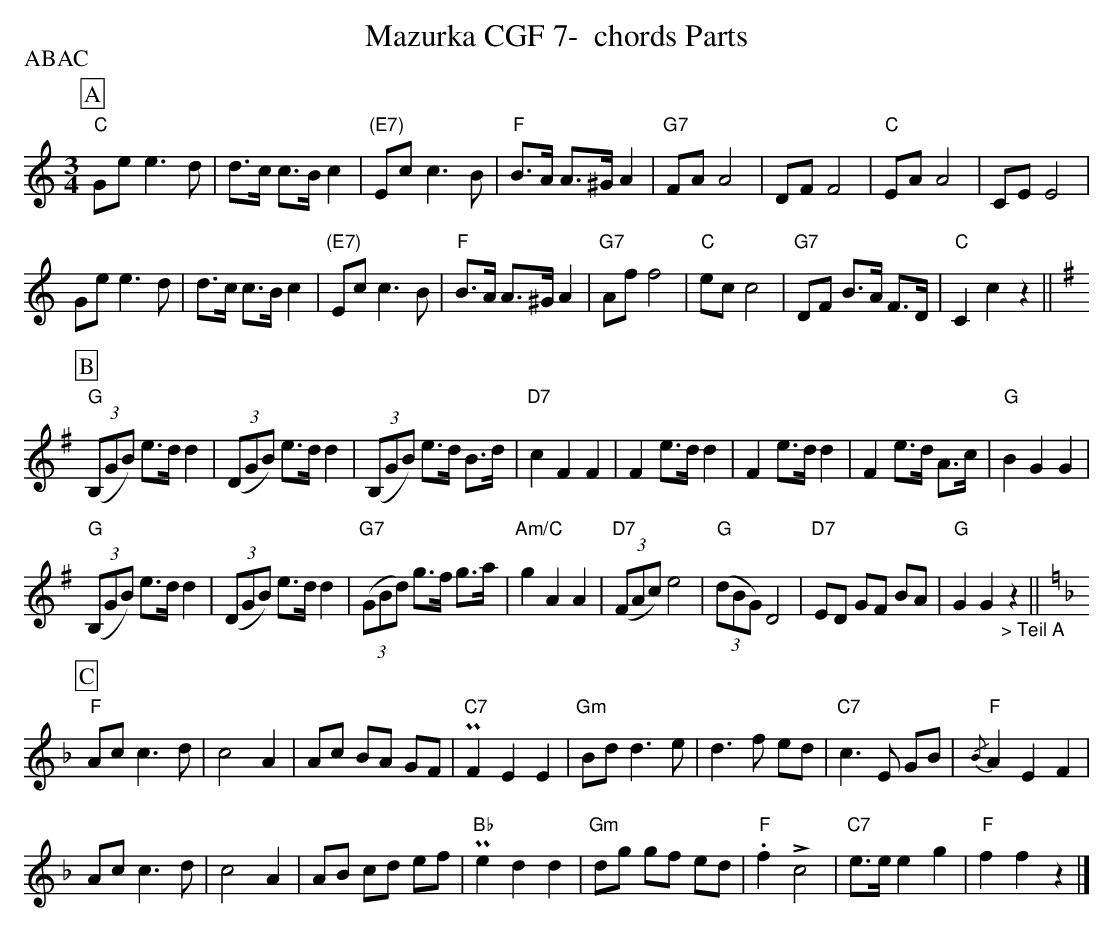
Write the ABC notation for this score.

X:1
T:Mazurka CGF 7-  chords Parts
M:3/4
L:1/8
P:ABAC
K:Cmaj%%MIDI gchordon
[P:A] "C"Ge e3d | d>c c>B c2 | "(E7)"Ec c3B | "F"B>A A>^G A2 | "G7"FAA4 | DFF4 | "C"EAA4 | CEE4 |
Ge e3d | d>c c>B c2 | "(E7)"Ec c3B | "F"B>A A>^GA2 | "G7"Aff4 | "C"ecc4 | "G7"DF B>A F>D | "C"C2c2z2 || [K:Gmaj]
[P:B] "G"((3B,GB) e>d d2 | ((3DGB) e>d d2 | ((3B,GB) e>d B>d | "D7"c2F2F2 | F2 e>d d2 | F2 e>d d2 | F2 e>d A>c | "G"B2G2G2 |
"G"((3B,GB) e>d d2 | ((3DGB) e>d d2 | "G7"((3GBd) g>f g>a | "Am/C"g2A2A2 | "D7"((3FAc) e4 | "G"((3dBG) D4 | "D7"ED GF BA | "G"G2G2"_> Teil A"z2 || [K:Fmaj]
[P:C] "F"Ac c3d | c4A2 | Ac BA GF | "C7"PF2E2E2 | "Gm"Bd d3e | d3f ed | "C7"c3E GB | "F"{/B}A2E2F2 |
Ac c3d | c4A2 | AB cd ef | "Bb"Pe2d2d2 | "Gm"dg gf ed | "F".f2!>!c4 | "C7"e>e e2g2 | "F"f2f2z2 |]
